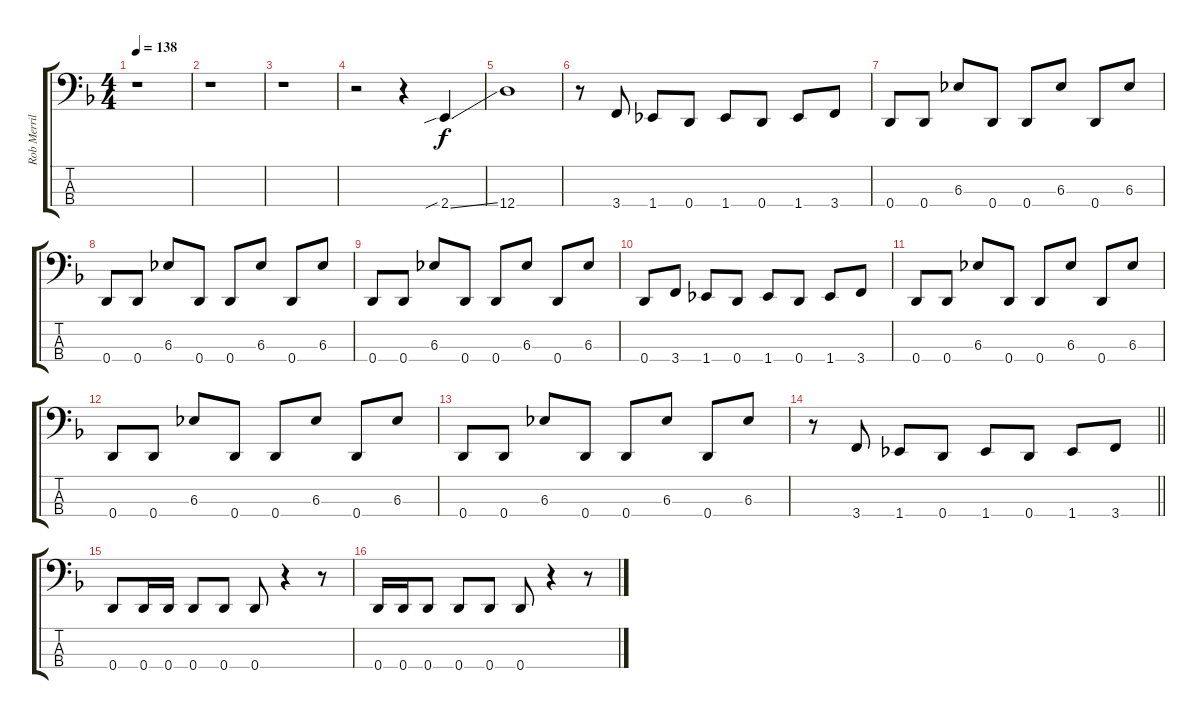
\track ("Rob Merrill" "Rob Merril") {instrument electricbassfinger}
\staff {score tabs}
\tuning (G2 D2 A1 D1) {hide}
\ts (4 4)
\tempo 138
\clef f4
\ks f
r.1{dy f instrument electricbassfinger} |
r.1 |
r.1 |
r.2 r.4 2.4{sib ss}.4 |
12.4.1 |
r.8 3.4.8 1.4.8 0.4.8 1.4.8 0.4.8 1.4.8 3.4.8 |
0.4.8 0.4.8 6.3.8 0.4.8 0.4.8 6.3.8 0.4.8 6.3.8 |
0.4.8 0.4.8 6.3.8 0.4.8 0.4.8 6.3.8 0.4.8 6.3.8 |
0.4.8 0.4.8 6.3.8 0.4.8 0.4.8 6.3.8 0.4.8 6.3.8 |
0.4.8 3.4.8 1.4.8 0.4.8 1.4.8 0.4.8 1.4.8 3.4.8 |
0.4.8 0.4.8 6.3.8 0.4.8 0.4.8 6.3.8 0.4.8 6.3.8 |
0.4.8 0.4.8 6.3.8 0.4.8 0.4.8 6.3.8 0.4.8 6.3.8 |
0.4.8 0.4.8 6.3.8 0.4.8 0.4.8 6.3.8 0.4.8 6.3.8 |
\barLineRight lightlight
r.8 3.4.8 1.4.8 0.4.8 1.4.8 0.4.8 1.4.8 3.4.8 |
0.4.8 0.4.16 0.4.16 0.4.8 0.4.8 0.4.8 r.4 r.8 |
0.4.16 0.4.16 0.4.8 0.4.8 0.4.8 0.4.8 r.4 r.8
